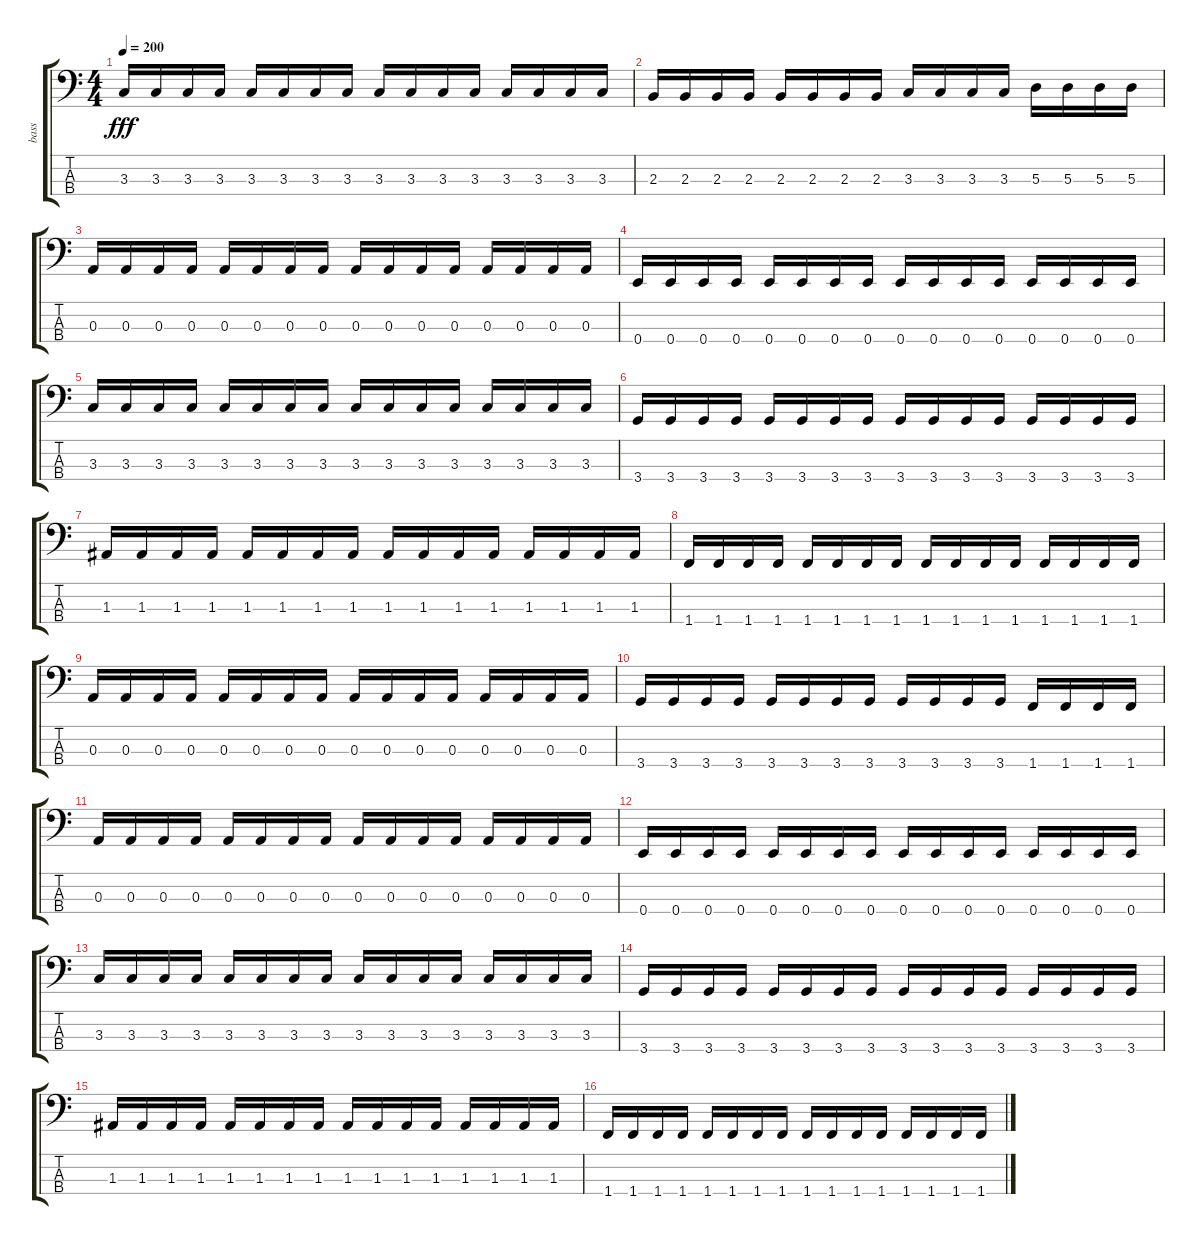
\track ("bass" "bass") {instrument electricbassfinger}
\staff {score tabs}
\tuning (G2 D2 A1 E1) {hide}
\ts (4 4)
\tempo 200
\clef f4
\ks c
3.3.16{dy fff} 3.3.16 3.3.16 3.3.16 3.3.16 3.3.16 3.3.16 3.3.16 3.3.16 3.3.16 3.3.16 3.3.16 3.3.16 3.3.16 3.3.16 3.3.16 |
2.3.16 2.3.16 2.3.16 2.3.16 2.3.16 2.3.16 2.3.16 2.3.16 3.3.16 3.3.16 3.3.16 3.3.16 5.3.16 5.3.16 5.3.16 5.3.16 |
0.3.16 0.3.16 0.3.16 0.3.16 0.3.16 0.3.16 0.3.16 0.3.16 0.3.16 0.3.16 0.3.16 0.3.16 0.3.16 0.3.16 0.3.16 0.3.16 |
0.4.16 0.4.16 0.4.16 0.4.16 0.4.16 0.4.16 0.4.16 0.4.16 0.4.16 0.4.16 0.4.16 0.4.16 0.4.16 0.4.16 0.4.16 0.4.16 |
3.3.16 3.3.16 3.3.16 3.3.16 3.3.16 3.3.16 3.3.16 3.3.16 3.3.16 3.3.16 3.3.16 3.3.16 3.3.16 3.3.16 3.3.16 3.3.16 |
3.4.16 3.4.16 3.4.16 3.4.16 3.4.16 3.4.16 3.4.16 3.4.16 3.4.16 3.4.16 3.4.16 3.4.16 3.4.16 3.4.16 3.4.16 3.4.16 |
1.3.16 1.3.16 1.3.16 1.3.16 1.3.16 1.3.16 1.3.16 1.3.16 1.3.16 1.3.16 1.3.16 1.3.16 1.3.16 1.3.16 1.3.16 1.3.16 |
1.4.16 1.4.16 1.4.16 1.4.16 1.4.16 1.4.16 1.4.16 1.4.16 1.4.16 1.4.16 1.4.16 1.4.16 1.4.16 1.4.16 1.4.16 1.4.16 |
0.3.16 0.3.16 0.3.16 0.3.16 0.3.16 0.3.16 0.3.16 0.3.16 0.3.16 0.3.16 0.3.16 0.3.16 0.3.16 0.3.16 0.3.16 0.3.16 |
3.4.16 3.4.16 3.4.16 3.4.16 3.4.16 3.4.16 3.4.16 3.4.16 3.4.16 3.4.16 3.4.16 3.4.16 1.4.16 1.4.16 1.4.16 1.4.16 |
0.3.16 0.3.16 0.3.16 0.3.16 0.3.16 0.3.16 0.3.16 0.3.16 0.3.16 0.3.16 0.3.16 0.3.16 0.3.16 0.3.16 0.3.16 0.3.16 |
0.4.16 0.4.16 0.4.16 0.4.16 0.4.16 0.4.16 0.4.16 0.4.16 0.4.16 0.4.16 0.4.16 0.4.16 0.4.16 0.4.16 0.4.16 0.4.16 |
3.3.16 3.3.16 3.3.16 3.3.16 3.3.16 3.3.16 3.3.16 3.3.16 3.3.16 3.3.16 3.3.16 3.3.16 3.3.16 3.3.16 3.3.16 3.3.16 |
3.4.16 3.4.16 3.4.16 3.4.16 3.4.16 3.4.16 3.4.16 3.4.16 3.4.16 3.4.16 3.4.16 3.4.16 3.4.16 3.4.16 3.4.16 3.4.16 |
1.3.16 1.3.16 1.3.16 1.3.16 1.3.16 1.3.16 1.3.16 1.3.16 1.3.16 1.3.16 1.3.16 1.3.16 1.3.16 1.3.16 1.3.16 1.3.16 |
1.4.16 1.4.16 1.4.16 1.4.16 1.4.16 1.4.16 1.4.16 1.4.16 1.4.16 1.4.16 1.4.16 1.4.16 1.4.16 1.4.16 1.4.16 1.4.16
